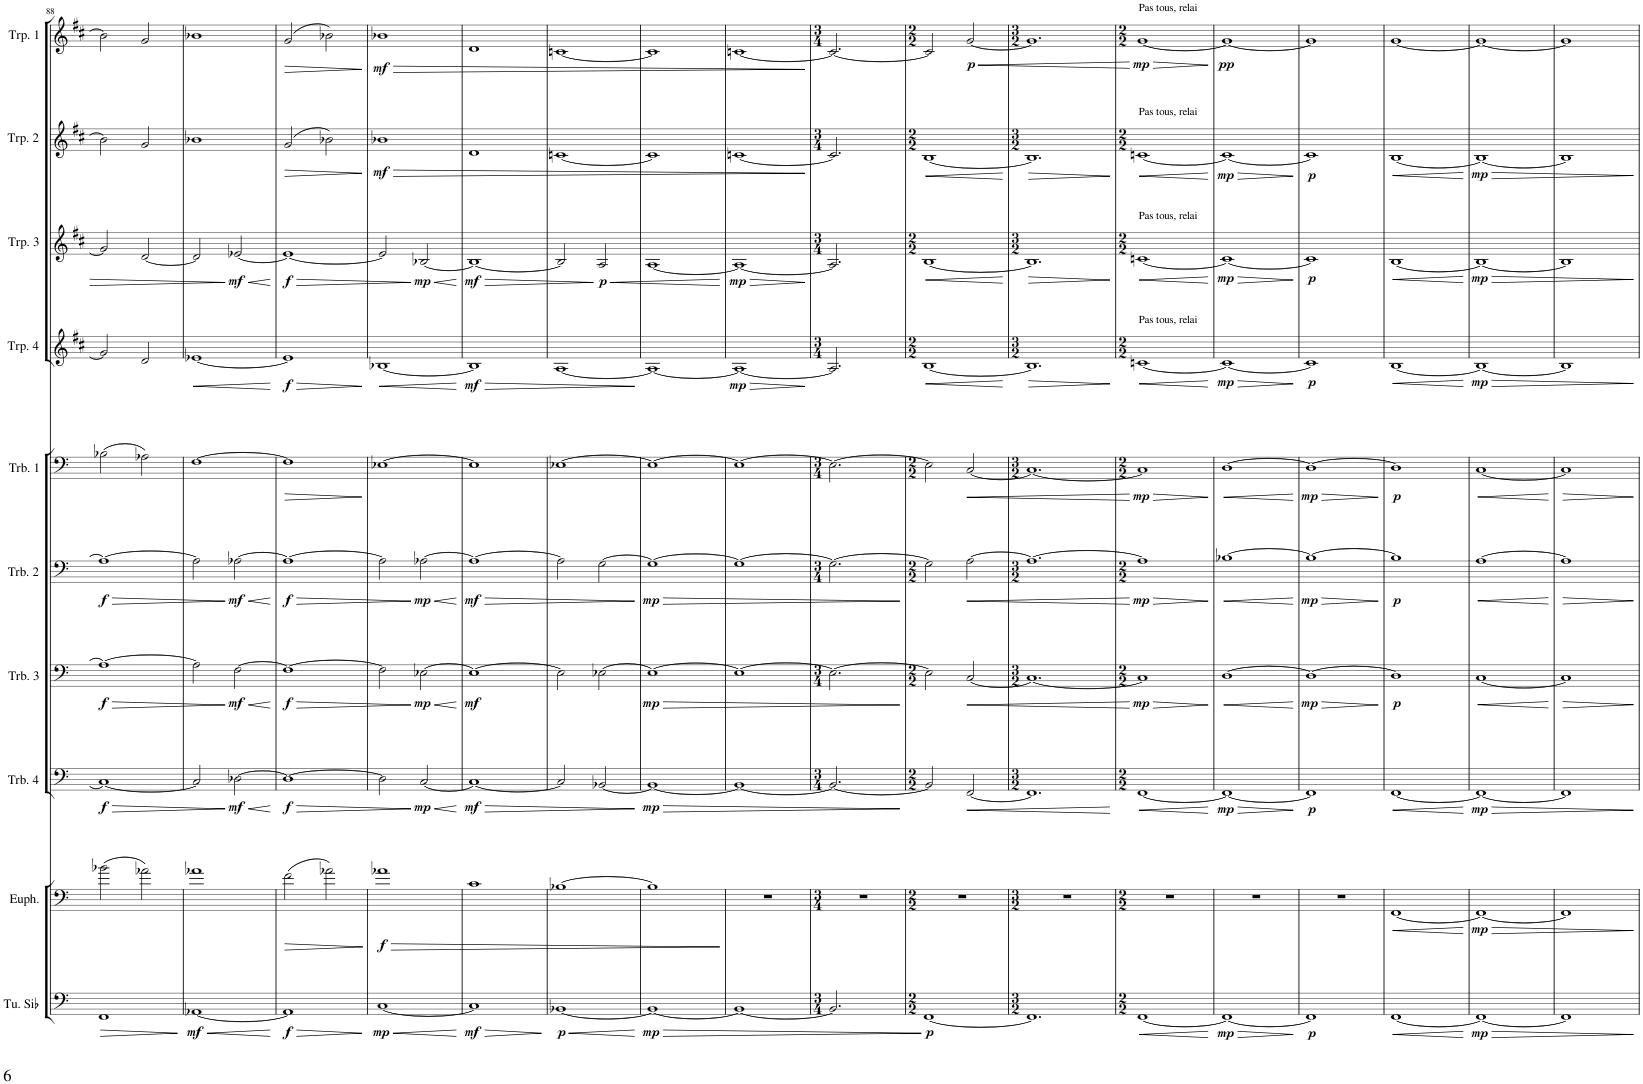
**kern	**dynam	**kern	**dynam	**kern	**dynam	**kern	**dynam	**kern	**dynam	**kern	**dynam	**kern	**dynam	**kern	**dynam	**kern	**dynam	**kern	**dynam
*part10	*part10	*part9	*part9	*part8	*part8	*part7	*part7	*part6	*part6	*part5	*part5	*part4	*part4	*part3	*part3	*part2	*part2	*part1	*part1
*staff10	*staff10	*staff9	*staff9	*staff8	*staff8	*staff7	*staff7	*staff6	*staff6	*staff5	*staff5	*staff4	*staff4	*staff3	*staff3	*staff2	*staff2	*staff1	*staff1
*I"Tuba en Sib	*	*I"Euphonium	*	*I"Trombone 4	*	*I"Trombone 3	*	*I"Trombone 2	*	*I"Trombone 1	*	*I"Trompette 4	*	*I"Trompette 3	*	*I"Trompette 2	*	*I"Trompette 1	*
*I'Tu. Sib	*	*I'Euph.	*	*I'Trb. 4	*	*I'Trb. 3	*	*I'Trb. 2	*	*I'Trb. 1	*	*I'Trp. 4	*	*I'Trp. 3	*	*I'Trp. 2	*	*I'Trp. 1	*
!!LO:PB:g=z
*clefF4	*	*clefF4	*	*clefF4	*	*clefF4	*	*clefF4	*	*clefF4	*	*clefG2	*	*clefG2	*	*clefG2	*	*clefG2	*
*	*	*	*	*	*	*	*	*	*	*	*	*Trd1c2	*	*Trd1c2	*	*Trd1c2	*	*Trd1c2	*
*k[]	*	*k[]	*	*k[]	*	*k[]	*	*k[]	*	*k[]	*	*k[f#c#]	*	*k[f#c#]	*	*k[f#c#]	*	*k[f#c#]	*
*M2/2	*	*M2/2	*	*M2/2	*	*M2/2	*	*M2/2	*	*M2/2	*	*M2/2	*	*M2/2	*	*M2/2	*	*M2/2	*
=88	=88	=88	=88	=88	=88	=88	=88	=88	=88	=88	=88	=88	=88	=88	=88	=88	=88	=88	=88
!	!LO:HP:b	!	!	!	!LO:HP:b	!	!LO:HP:b	!	!LO:HP:b	!	!	!	!	!	!	!	!	!	!
!	!	!	!	!	!LO:DY:n=1:b	!	!LO:DY:n=1:b	!	!LO:DY:n=1:b	!	!	!	!	!	!	!	!	!	!
1FF	>	(2b-X\	.	1C_	> f	1A-_	> f	1A-_	> f	(2B-X\	.	2g/]	.	2g/]	.	2b-\]	.	2b-\]	.
.	.	2a-X\)	.	.	.	.	.	.	.	2A-X\)	.	2d/	.	[2d/	.	2g/	.	2g/	.
.	]	.	.	.	.	.	.	.	.	.	.	.	.	.	.	.	.	.	.
=89	=89	=89	=89	=89	=89	=89	=89	=89	=89	=89	=89	=89	=89	=89	=89	=89	=89	=89	=89
!	!LO:HP:b	!	!	!	!	!	!	!	!	!	!	!	!LO:HP:b	!	!	!	!	!	!
!	!LO:DY:n=1:b	!	!	!	!	!	!	!	!	!	!	!	!	!	!	!	!	!	!
[1AA-X	< mf	1a-X	.	2C/]	.	2A-\]	.	2A-\]	.	[1F	.	[1e-X	<	2d/]	.	1b-X	.	1b-X	.
!	!	!	!	!	!LO:HP:n=1:b	!	!LO:HP:n=1:b	!	!LO:HP:n=1:b	!	!	!	!	!	!LO:HP:b	!	!	!	!
!	!	!	!	!	!LO:DY:n=1:b	!	!LO:DY:n=1:b	!	!LO:DY:n=1:b	!	!	!	!	!	!LO:DY:n=1:b	!	!	!	!
.	.	.	.	[2D-X\	] < mf	[2F\	] < mf	[2A-X\	] < mf	.	.	.	.	[2e-X/	< mf	.	.	.	.
.	[	.	.	.	[	.	[	.	[	.	.	.	[	.	[	.	.	.	.
=90	=90	=90	=90	=90	=90	=90	=90	=90	=90	=90	=90	=90	=90	=90	=90	=90	=90	=90	=90
!	!LO:HP:b	!	!LO:HP:b	!	!LO:HP:b	!	!LO:HP:b	!	!LO:HP:b	!	!LO:HP:b	!	!LO:HP:b	!	!LO:HP:b	!	!LO:HP:b	!	!LO:HP:b
!	!LO:DY:n=1:b	!	!	!	!LO:DY:n=1:b	!	!LO:DY:n=1:b	!	!LO:DY:n=1:b	!	!	!	!LO:DY:n=1:b	!	!LO:DY:n=1:b	!	!	!	!
1AA-]	> f	(2f\	>	1D-_	> f	1F_	> f	1A-_	> f	1F]	>	1e-]	> f	1e-_	> f	(2g/	>	(2g/	>
.	.	2a-X\)	.	.	.	.	.	.	.	.	.	.	.	.	.	2b-X\)	.	2b-X\)	.
.	]	.	]	.	.	.	.	.	.	.	]	.	]	.	.	.	]	.	]
=91	=91	=91	=91	=91	=91	=91	=91	=91	=91	=91	=91	=91	=91	=91	=91	=91	=91	=91	=91
!	!LO:HP:b	!	!LO:HP:b	!	!	!	!	!	!	!	!	!	!LO:HP:b	!	!	!	!LO:HP:b	!	!LO:HP:b
!	!LO:DY:n=1:b	!	!LO:DY:n=1:b	!	!	!	!	!	!	!	!	!	!	!	!	!	!LO:DY:n=1:b	!	!LO:DY:n=1:b
[1C	< mp	1a-X	> f	2D-\]	.	2F\]	.	2A-\]	.	[1E-X	.	[1B-X	<	2e-/]	.	1b-X	> mf	1b-X	> mf
!	!	!	!	!	!LO:HP:n=1:b	!	!LO:HP:n=1:b	!	!LO:HP:n=1:b	!	!	!	!	!	!LO:HP:n=1:b	!	!	!	!
!	!	!	!	!	!LO:DY:n=1:b	!	!LO:DY:n=1:b	!	!LO:DY:n=1:b	!	!	!	!	!	!LO:DY:n=1:b	!	!	!	!
.	.	.	.	[2C/	] < mp	[2E-X\	] < mp	[2A-X\	] < mp	.	.	.	.	[2B-X/	] < mp	.	.	.	.
.	[	.	.	.	[	.	[	.	[	.	.	.	[	.	[	.	.	.	.
=92	=92	=92	=92	=92	=92	=92	=92	=92	=92	=92	=92	=92	=92	=92	=92	=92	=92	=92	=92
!	!LO:HP:b	!	!	!	!LO:HP:b	!	!	!	!LO:HP:b	!	!	!	!LO:HP:b	!	!LO:HP:b	!	!	!	!
!	!LO:DY:n=1:b	!	!	!	!LO:DY:n=1:b	!	!LO:DY:b	!	!LO:DY:n=1:b	!	!	!	!LO:DY:n=1:b	!	!LO:DY:n=1:b	!	!	!	!
1C]	> mf	1c	.	1C_	> mf	1E-_	mf	1A-_	> mf	1E-]	.	1B-]	> mf	1B-_	> mf	1d	.	1d	.
.	]	.	.	.	.	.	.	.	.	.	.	.	.	.	.	.	.	.	.
=93	=93	=93	=93	=93	=93	=93	=93	=93	=93	=93	=93	=93	=93	=93	=93	=93	=93	=93	=93
!	!LO:HP:b	!	!	!	!	!	!	!	!	!	!	!	!	!	!	!	!	!	!
!	!LO:DY:n=1:b	!	!	!	!	!	!	!	!	!	!	!	!	!	!	!	!	!	!
[1BB-X	< p	[1B-X	.	2C/]	.	2E-\]	.	2A-\]	.	[1E-X	.	[1A	.	2B-/]	.	[1cn	.	[1cn	.
!	!	!	!	!	!	!	!	!	!	!	!	!	!	!	!LO:HP:n=1:b	!	!	!	!
!	!	!	!	!	!	!	!	!	!	!	!	!	!	!	!LO:DY:n=1:b	!	!	!	!
.	.	.	.	[2BB-X/	.	[2E-X\	.	[2G\	.	.	.	.	.	2A/	] < p	.	.	.	.
.	[	.	.	.	]	.	.	.	]	.	.	.	]	.	.	.	.	.	.
=94	=94	=94	=94	=94	=94	=94	=94	=94	=94	=94	=94	=94	=94	=94	=94	=94	=94	=94	=94
!	!LO:HP:b	!	!	!	!LO:HP:b	!	!LO:HP:b	!	!LO:HP:b	!	!	!	!	!	!	!	!	!	!
!	!LO:DY:n=1:b	!	!	!	!LO:DY:n=1:b	!	!LO:DY:n=1:b	!	!LO:DY:n=1:b	!	!	!	!	!	!	!	!	!	!
1BB-_	> mp	1B-]	.	1BB-_	> mp	1E-_	> mp	1G_	> mp	1E-_	.	1A_	.	[1A	.	1c]	.	1c]	.
.	.	.	]	.	.	.	.	.	.	.	.	.	.	.	[	.	.	.	.
=95	=95	=95	=95	=95	=95	=95	=95	=95	=95	=95	=95	=95	=95	=95	=95	=95	=95	=95	=95
!	!	!	!	!	!	!	!	!	!	!	!	!	!LO:HP:b	!	!LO:HP:b	!	!	!	!
!	!	!	!	!	!	!	!	!	!	!	!	!	!LO:DY:n=1:b	!	!LO:DY:n=1:b	!	!	!	!
1BB-_	.	1r	.	1BB-_	.	1E-_	.	1G_	.	1E-_	.	1A_	> mp	1A_	> mp	[1cn	.	[1cn	.
.	.	.	.	.	.	.	.	.	.	.	.	.	]	.	]	.	]	.	]
=96	=96	=96	=96	=96	=96	=96	=96	=96	=96	=96	=96	=96	=96	=96	=96	=96	=96	=96	=96
*M3/4	*	*M3/4	*	*M3/4	*	*M3/4	*	*M3/4	*	*M3/4	*	*M3/4	*	*M3/4	*	*M3/4	*	*M3/4	*
2.BB-/]	.	2.r	.	2.BB-/_	.	2.E-\_	.	2.G\_	.	2.E-\_	.	2.A/]	.	2.A/]	.	2.c/]	.	2.c/_	.
.	]	.	.	.	]	.	]	.	]	.	.	.	.	.	.	.	.	.	.
=97	=97	=97	=97	=97	=97	=97	=97	=97	=97	=97	=97	=97	=97	=97	=97	=97	=97	=97	=97
*M2/2	*	*M2/2	*	*M2/2	*	*M2/2	*	*M2/2	*	*M2/2	*	*M2/2	*	*M2/2	*	*M2/2	*	*M2/2	*
!	!LO:DY:b	!	!	!	!	!	!	!	!	!	!	!	!LO:HP:b	!	!LO:HP:b	!	!LO:HP:b	!	!
[1FF	p	1r	.	2BB-/]	.	2E-\]	.	2G\]	.	2E-\]	.	[1B	<	[1B	<	[1B	<	2c/]	.
!	!	!	!	!	!LO:HP:b	!	!LO:HP:b	!	!LO:HP:b	!	!LO:HP:b	!	!	!	!	!	!	!	!LO:HP:b
!	!	!	!	!	!	!	!	!	!	!	!	!	!	!	!	!	!	!	!LO:DY:n=1:b
.	.	.	.	[2FF/	<	[2C/	<	[2A\	<	[2C/	<	.	.	.	.	.	.	[2g/	< p
.	.	.	.	.	.	.	.	.	.	.	.	.	[	.	[	.	[	.	.
=98	=98	=98	=98	=98	=98	=98	=98	=98	=98	=98	=98	=98	=98	=98	=98	=98	=98	=98	=98
*M3/2	*	*M3/2	*	*M3/2	*	*M3/2	*	*M3/2	*	*M3/2	*	*M3/2	*	*M3/2	*	*M3/2	*	*M3/2	*
!	!	!	!	!	!	!	!	!	!	!	!	!	!LO:HP:b	!	!LO:HP:b	!	!LO:HP:b	!	!
1.FF]	.	1.r	.	1.FF]	.	1.C_	.	1.A_	.	1.C_	.	1.B]	>	1.B]	>	1.B]	>	1.g]	.
.	.	.	.	.	[	.	[	.	[	.	[	.	]	.	]	.	]	.	[
=99	=99	=99	=99	=99	=99	=99	=99	=99	=99	=99	=99	=99	=99	=99	=99	=99	=99	=99	=99
*M2/2	*	*M2/2	*	*M2/2	*	*M2/2	*	*M2/2	*	*M2/2	*	*M2/2	*	*M2/2	*	*M2/2	*	*M2/2	*
!	!	!	!	!	!	!	!	!	!	!	!	!	!	!	!	!	!	!LO:TX:a:t=Pas tous, relai	!
!	!	!	!	!	!	!	!	!	!	!	!	!	!	!	!	!LO:TX:a:t=Pas tous, relai	!	!	!
!	!	!	!	!	!	!	!	!	!	!	!	!	!	!LO:TX:a:t=Pas tous, relai	!	!	!	!	!
!	!	!	!	!	!	!	!	!	!	!	!	!LO:TX:a:t=Pas tous, relai	!	!	!	!	!	!	!
!	!LO:HP:b	!	!	!	!LO:HP:b	!	!LO:HP:b	!	!LO:HP:b	!	!LO:HP:b	!	!LO:HP:b	!	!LO:HP:b	!	!LO:HP:b	!	!LO:HP:b
!	!	!	!	!	!	!	!LO:DY:n=1:b	!	!LO:DY:n=1:b	!	!LO:DY:n=1:b	!	!	!	!	!	!	!	!LO:DY:n=1:b
[1FF	<	1r	.	[1FF	<	1C]	> mp	1A]	> mp	1C]	> mp	[1cn	<	[1cn	<	[1cn	<	[1g	> mp
.	[	.	.	.	[	.	]	.	]	.	]	.	[	.	[	.	[	.	]
=100	=100	=100	=100	=100	=100	=100	=100	=100	=100	=100	=100	=100	=100	=100	=100	=100	=100	=100	=100
!	!LO:HP:b	!	!	!	!LO:HP:b	!	!LO:HP:b	!	!LO:HP:b	!	!LO:HP:b	!	!LO:HP:b	!	!LO:HP:b	!	!LO:HP:b	!	!
!	!LO:DY:n=1:b	!	!	!	!LO:DY:n=1:b	!	!	!	!	!	!	!	!LO:DY:n=1:b	!	!LO:DY:n=1:b	!	!LO:DY:n=1:b	!	!LO:DY:b
1FF_	> mp	1r	.	1FF_	> mp	[1D	<	[1B-X	<	[1D	<	1c_	> mp	1c_	> mp	1c_	> mp	1g_	pp
.	]	.	.	.	]	.	[	.	[	.	[	.	]	.	]	.	]	.	.
=101	=101	=101	=101	=101	=101	=101	=101	=101	=101	=101	=101	=101	=101	=101	=101	=101	=101	=101	=101
!	!LO:DY:b	!	!	!	!LO:DY:b	!	!LO:HP:b	!	!LO:HP:b	!	!LO:HP:b	!	!	!	!	!	!	!	!
!	!	!	!	!	!	!	!LO:DY:n=1:b	!	!LO:DY:n=1:b	!	!LO:DY:n=1:b	!	!LO:DY:b	!	!LO:DY:b	!	!LO:DY:b	!	!
1FF]	p	1r	.	1FF]	p	1D_	> mp	1B-_	> mp	1D_	> mp	1c]	p	1c]	p	1c]	p	1g]	.
.	.	.	.	.	.	.	]	.	]	.	]	.	.	.	.	.	.	.	.
=102	=102	=102	=102	=102	=102	=102	=102	=102	=102	=102	=102	=102	=102	=102	=102	=102	=102	=102	=102
!	!LO:HP:b	!	!LO:HP:b	!	!LO:HP:b	!	!LO:DY:b	!	!LO:DY:b	!	!LO:DY:b	!	!LO:HP:b	!	!LO:HP:b	!	!LO:HP:b	!	!
[1FF	<	[1FF	<	[1FF	<	1D]	p	1B-]	p	1D]	p	[1B	<	[1B	<	[1B	<	[1g	.
.	[	.	[	.	[	.	.	.	.	.	.	.	[	.	[	.	[	.	.
=103	=103	=103	=103	=103	=103	=103	=103	=103	=103	=103	=103	=103	=103	=103	=103	=103	=103	=103	=103
!	!LO:HP:b	!	!LO:HP:b	!	!LO:HP:b	!	!LO:HP:b	!	!LO:HP:b	!	!LO:HP:b	!	!LO:HP:b	!	!LO:HP:b	!	!LO:HP:b	!	!
!	!LO:DY:n=1:b	!	!LO:DY:n=1:b	!	!LO:DY:n=1:b	!	!	!	!	!	!	!	!LO:DY:n=1:b	!	!LO:DY:n=1:b	!	!LO:DY:n=1:b	!	!
1FF_	> mp	1FF_	> mp	1FF_	> mp	[1C	<	[1A	<	[1C	<	1B_	> mp	1B_	> mp	1B_	> mp	1g_	.
.	.	.	.	.	.	.	[	.	[	.	[	.	.	.	.	.	.	.	.
=104	=104	=104	=104	=104	=104	=104	=104	=104	=104	=104	=104	=104	=104	=104	=104	=104	=104	=104	=104
!	!	!	!	!	!	!	!LO:HP:b	!	!LO:HP:b	!	!LO:HP:b	!	!	!	!	!	!	!	!
1FF]	.	1FF]	.	1FF]	.	1C]	>	1A]	>	1C]	>	1B]	.	1B]	.	1B]	.	1g]	.
.	]	.	]	.	]	.	]	.	]	.	]	.	]	.	]	.	]	.	.
=	=	=	=	=	=	=	=	=	=	=	=	=	=	=	=	=	=	=	=
*-	*-	*-	*-	*-	*-	*-	*-	*-	*-	*-	*-	*-	*-	*-	*-	*-	*-	*-	*-
